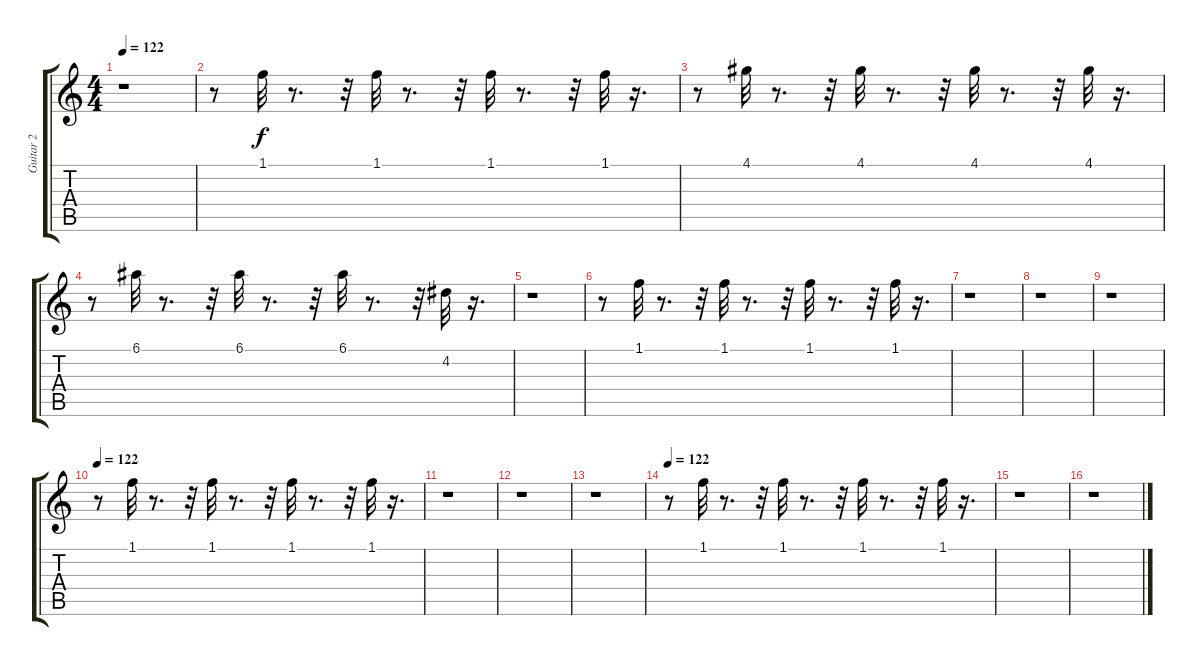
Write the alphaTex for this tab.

\track ("Guitar 2" "Guitar 2") {instrument distortionguitar}
\staff {score tabs}
\tuning (E4 B3 G3 D3 A2 E2) {hide}
\ts (4 4)
\tempo 122
\clef g2
\ks c
r.1{dy f} |
r.8 1.1.32 r.8{d} r.32 1.1.32 r.8{d} r.32 1.1.32 r.8{d} r.32 1.1.32 r.16{d} |
r.8 4.1.32 r.8{d} r.32 4.1.32 r.8{d} r.32 4.1.32 r.8{d} r.32 4.1.32 r.16{d} |
r.8 6.1.32 r.8{d} r.32 6.1.32 r.8{d} r.32 6.1.32 r.8{d} r.32 4.2.32 r.16{d} |
r.1 |
r.8 1.1.32 r.8{d} r.32 1.1.32 r.8{d} r.32 1.1.32 r.8{d} r.32 1.1.32 r.16{d} |
r.1 |
r.1 |
r.1 |
\tempo 122
r.8 1.1.32 r.8{d} r.32 1.1.32 r.8{d} r.32 1.1.32 r.8{d} r.32 1.1.32 r.16{d} |
r.1 |
r.1 |
r.1 |
\tempo 122
r.8 1.1.32 r.8{d} r.32 1.1.32 r.8{d} r.32 1.1.32 r.8{d} r.32 1.1.32 r.16{d} |
r.1 |
r.1
